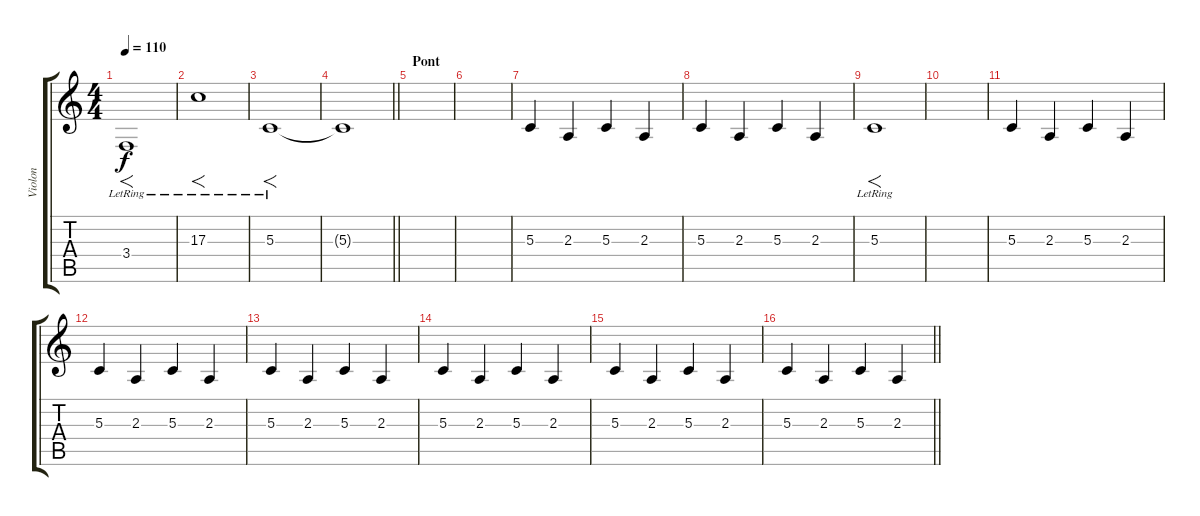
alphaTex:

\track ("Violon" "Violon") {instrument violin}
\staff {score tabs}
\tuning (E4 B3 G3 D3 A2 E2) {hide}
\ts (4 4)
\tempo 110
\clef g2
\ks c
3.4{lr}.1{f dy f} |
17.3{lr}.1{f} |
5.3{lr}.1{f} |
\barLineRight lightlight
5.3{t}.1 |
\section ("" "Pont")
|
|
5.3.4 2.3.4 5.3.4 2.3.4 |
5.3.4 2.3.4 5.3.4 2.3.4 |
5.3{lr}.1{f} |
|
5.3.4 2.3.4 5.3.4 2.3.4 |
5.3.4 2.3.4 5.3.4 2.3.4 |
5.3.4 2.3.4 5.3.4 2.3.4 |
5.3.4 2.3.4 5.3.4 2.3.4 |
5.3.4 2.3.4 5.3.4 2.3.4 |
\barLineRight lightlight
5.3.4 2.3.4 5.3.4 2.3.4
